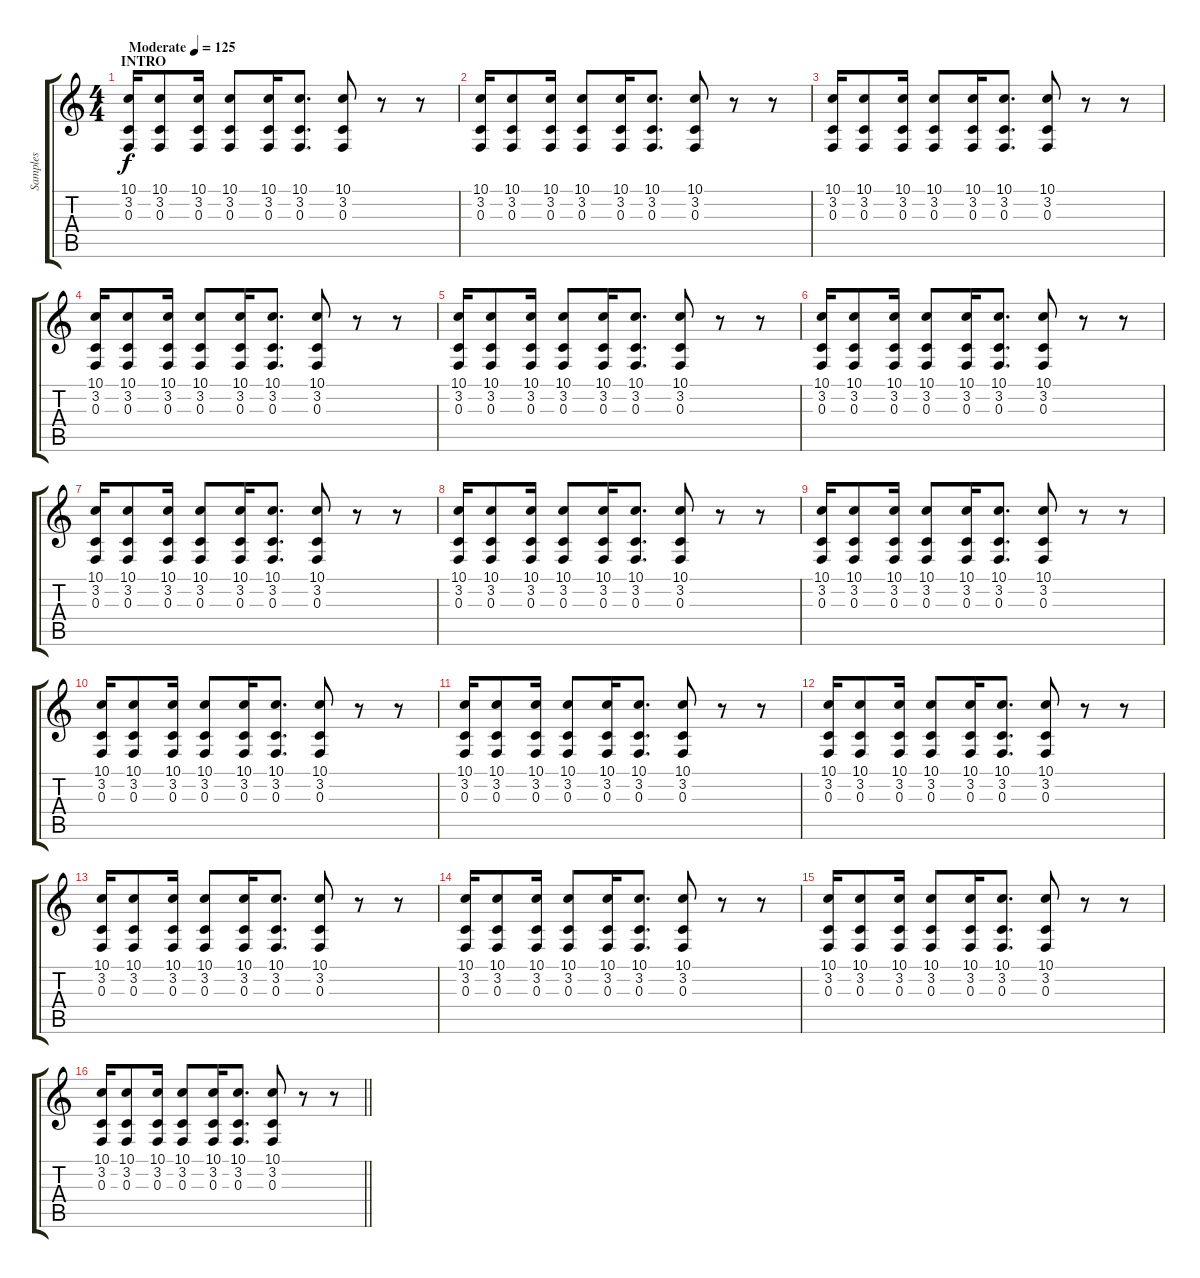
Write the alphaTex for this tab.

\track ("Samples" "Samples") {instrument timpani}
\staff {score tabs}
\tuning (D4 A3 F3 C3 G2 C2) {hide}
\ts (4 4)
\section ("" "INTRO")
\tempo (125 "Moderate")
\clef g2
\ks c
(10.1 3.2 0.3).16{dy f instrument timpani} (10.1 3.2 0.3).8 (10.1 3.2 0.3).16 (10.1 3.2 0.3).8 (10.1 3.2 0.3).16 (10.1 3.2 0.3).8{d} (10.1 3.2 0.3).8 r.8 r.8 |
(10.1 3.2 0.3).16 (10.1 3.2 0.3).8 (10.1 3.2 0.3).16 (10.1 3.2 0.3).8 (10.1 3.2 0.3).16 (10.1 3.2 0.3).8{d} (10.1 3.2 0.3).8 r.8 r.8 |
(10.1 3.2 0.3).16 (10.1 3.2 0.3).8 (10.1 3.2 0.3).16 (10.1 3.2 0.3).8 (10.1 3.2 0.3).16 (10.1 3.2 0.3).8{d} (10.1 3.2 0.3).8 r.8 r.8 |
(10.1 3.2 0.3).16 (10.1 3.2 0.3).8 (10.1 3.2 0.3).16 (10.1 3.2 0.3).8 (10.1 3.2 0.3).16 (10.1 3.2 0.3).8{d} (10.1 3.2 0.3).8 r.8 r.8 |
(10.1 3.2 0.3).16 (10.1 3.2 0.3).8 (10.1 3.2 0.3).16 (10.1 3.2 0.3).8 (10.1 3.2 0.3).16 (10.1 3.2 0.3).8{d} (10.1 3.2 0.3).8 r.8 r.8 |
(10.1 3.2 0.3).16 (10.1 3.2 0.3).8 (10.1 3.2 0.3).16 (10.1 3.2 0.3).8 (10.1 3.2 0.3).16 (10.1 3.2 0.3).8{d} (10.1 3.2 0.3).8 r.8 r.8 |
(10.1 3.2 0.3).16 (10.1 3.2 0.3).8 (10.1 3.2 0.3).16 (10.1 3.2 0.3).8 (10.1 3.2 0.3).16 (10.1 3.2 0.3).8{d} (10.1 3.2 0.3).8 r.8 r.8 |
(10.1 3.2 0.3).16 (10.1 3.2 0.3).8 (10.1 3.2 0.3).16 (10.1 3.2 0.3).8 (10.1 3.2 0.3).16 (10.1 3.2 0.3).8{d} (10.1 3.2 0.3).8 r.8 r.8 |
(10.1 3.2 0.3).16 (10.1 3.2 0.3).8 (10.1 3.2 0.3).16 (10.1 3.2 0.3).8 (10.1 3.2 0.3).16 (10.1 3.2 0.3).8{d} (10.1 3.2 0.3).8 r.8 r.8 |
(10.1 3.2 0.3).16 (10.1 3.2 0.3).8 (10.1 3.2 0.3).16 (10.1 3.2 0.3).8 (10.1 3.2 0.3).16 (10.1 3.2 0.3).8{d} (10.1 3.2 0.3).8 r.8 r.8 |
(10.1 3.2 0.3).16 (10.1 3.2 0.3).8 (10.1 3.2 0.3).16 (10.1 3.2 0.3).8 (10.1 3.2 0.3).16 (10.1 3.2 0.3).8{d} (10.1 3.2 0.3).8 r.8 r.8 |
(10.1 3.2 0.3).16 (10.1 3.2 0.3).8 (10.1 3.2 0.3).16 (10.1 3.2 0.3).8 (10.1 3.2 0.3).16 (10.1 3.2 0.3).8{d} (10.1 3.2 0.3).8 r.8 r.8 |
(10.1 3.2 0.3).16 (10.1 3.2 0.3).8 (10.1 3.2 0.3).16 (10.1 3.2 0.3).8 (10.1 3.2 0.3).16 (10.1 3.2 0.3).8{d} (10.1 3.2 0.3).8 r.8 r.8 |
(10.1 3.2 0.3).16 (10.1 3.2 0.3).8 (10.1 3.2 0.3).16 (10.1 3.2 0.3).8 (10.1 3.2 0.3).16 (10.1 3.2 0.3).8{d} (10.1 3.2 0.3).8 r.8 r.8 |
(10.1 3.2 0.3).16 (10.1 3.2 0.3).8 (10.1 3.2 0.3).16 (10.1 3.2 0.3).8 (10.1 3.2 0.3).16 (10.1 3.2 0.3).8{d} (10.1 3.2 0.3).8 r.8 r.8 |
\barLineRight lightlight
(10.1 3.2 0.3).16 (10.1 3.2 0.3).8 (10.1 3.2 0.3).16 (10.1 3.2 0.3).8 (10.1 3.2 0.3).16 (10.1 3.2 0.3).8{d} (10.1 3.2 0.3).8 r.8 r.8
